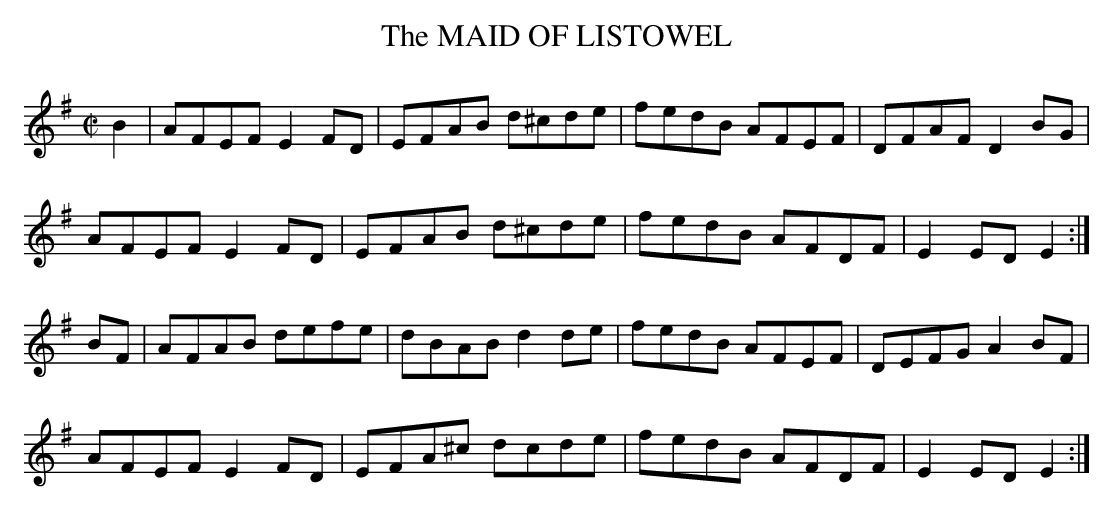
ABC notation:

X:1
T:MAID OF LISTOWEL, The
M:C|
L:1/8
K:Em
B2|AFEF E2FD|EFAB d^cde|fedB AFEF|DFAF D2BG|
AFEF E2FD|EFAB d^cde|fedB AFDF|E2ED E2:|
BF|AFAB defe|dBAB d2de|fedB AFEF|DEFG A2BF|
AFEF E2FD|EFA^c dcde|fedB AFDF|E2ED E2:|
